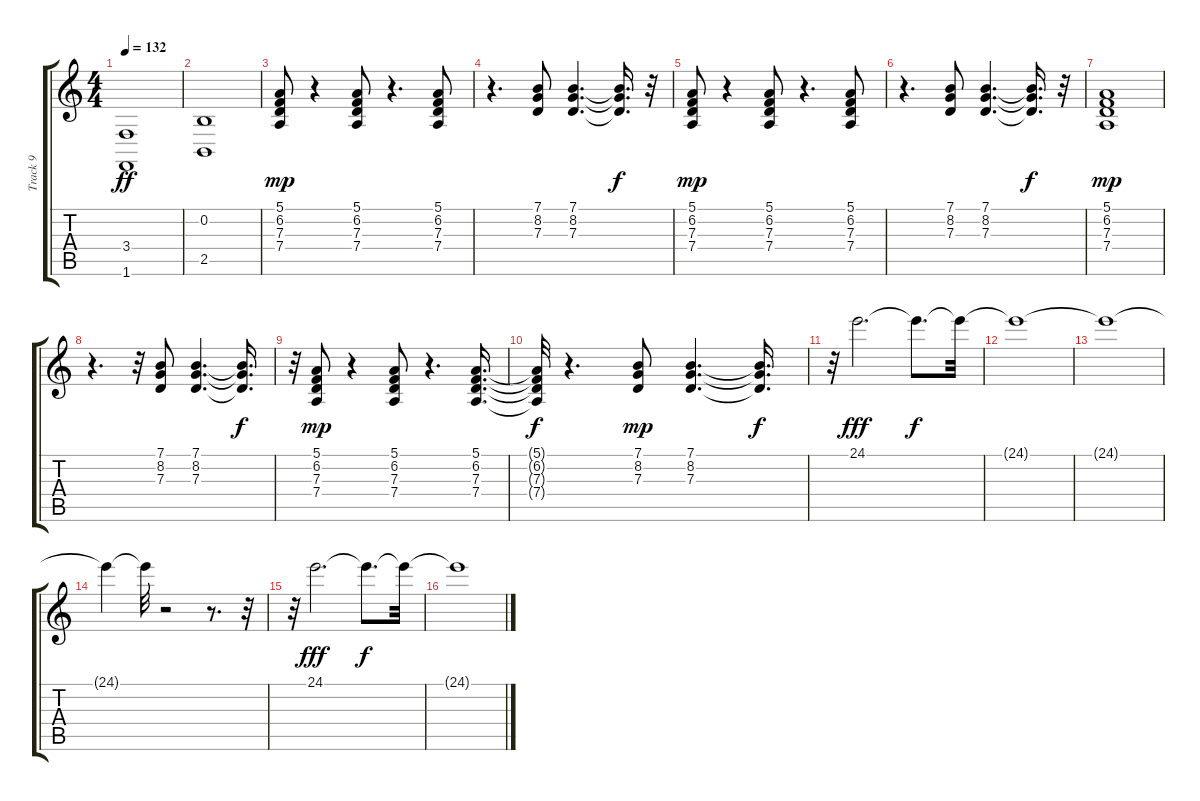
\track ("Track 9" "Track 9") {instrument acousticgrandpiano}
\staff {score tabs}
\tuning (E4 B3 G3 D3 A2 E2) {hide}
\ts (4 4)
\tempo 132
\clef g2
\ks c
(3.4 1.6).1{dy ff} |
(0.2 2.5).1 |
(5.1 6.2 7.3 7.4).8{dy mp volume 15 balance 16 instrument distortionguitar} r.4 (5.1 6.2 7.3 7.4).8 r.4{d} (5.1 6.2 7.3 7.4).8 |
r.4{d} (7.1 8.2 7.3).8 (7.1 8.2 7.3).4{d} (7.1{t} 8.2{t} 7.3{t}).16{d dy f} r.32 |
(5.1 6.2 7.3 7.4).8{dy mp} r.4 (5.1 6.2 7.3 7.4).8 r.4{d} (5.1 6.2 7.3 7.4).8 |
r.4{d} (7.1 8.2 7.3).8 (7.1 8.2 7.3).4{d} (7.1{t} 8.2{t} 7.3{t}).16{d dy f} r.32 |
(5.1 6.2 7.3 7.4).1{dy mp} |
r.4{d} r.32 (7.1 8.2 7.3).8{volume 15} (7.1 8.2 7.3).4{d} (7.1{t} 8.2{t} 7.3{t}).16{d dy f} |
r.32 (5.1 6.2 7.3 7.4).8{dy mp} r.4 (5.1 6.2 7.3 7.4).8 r.4{d} (5.1 6.2 7.3 7.4).16{d} |
(5.1{t} 6.2{t} 7.3{t} 7.4{t}).32{dy f} r.4{d} (7.1 8.2 7.3).8{dy mp} (7.1 8.2 7.3).4{d} (7.1{t} 8.2{t} 7.3{t}).16{d dy f} |
r.32 24.1.2{d dy fff volume 10} 24.1{t}.8{d dy f} 24.1{t}.32 |
24.1{t}.1 |
24.1{t}.1 |
24.1{t}.4 24.1{t}.32 r.2 r.8{d} r.32 |
r.32 24.1.2{d dy fff volume 4} 24.1{t}.8{d dy f} 24.1{t}.32 |
24.1{t}.1
